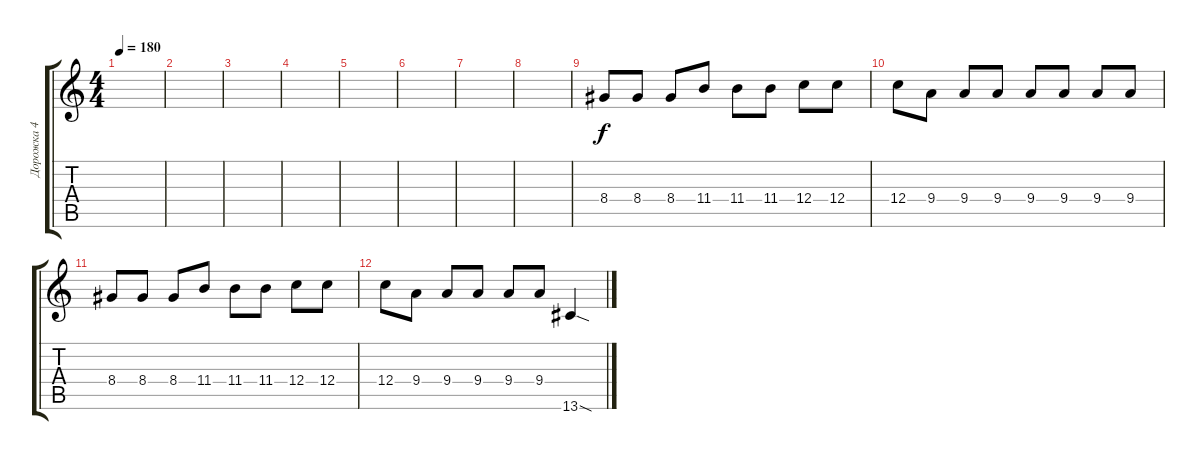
\track ("Дорожка 4" "Дорожка 4") {instrument distortionguitar}
\staff {score tabs}
\tuning (D4 A3 F3 C3 G2 C2) {hide}
\ts (4 4)
\tempo 180
\clef g2
\ks c
|
|
|
|
|
|
|
|
8.4.8 8.4.8 8.4.8 11.4.8 11.4.8 11.4.8 12.4.8 12.4.8 |
12.4.8 9.4.8 9.4.8 9.4.8 9.4.8 9.4.8 9.4.8 9.4.8 |
8.4.8 8.4.8 8.4.8 11.4.8 11.4.8 11.4.8 12.4.8 12.4.8 |
12.4.8 9.4.8 9.4.8 9.4.8 9.4.8 9.4.8 13.6{sod}.4
